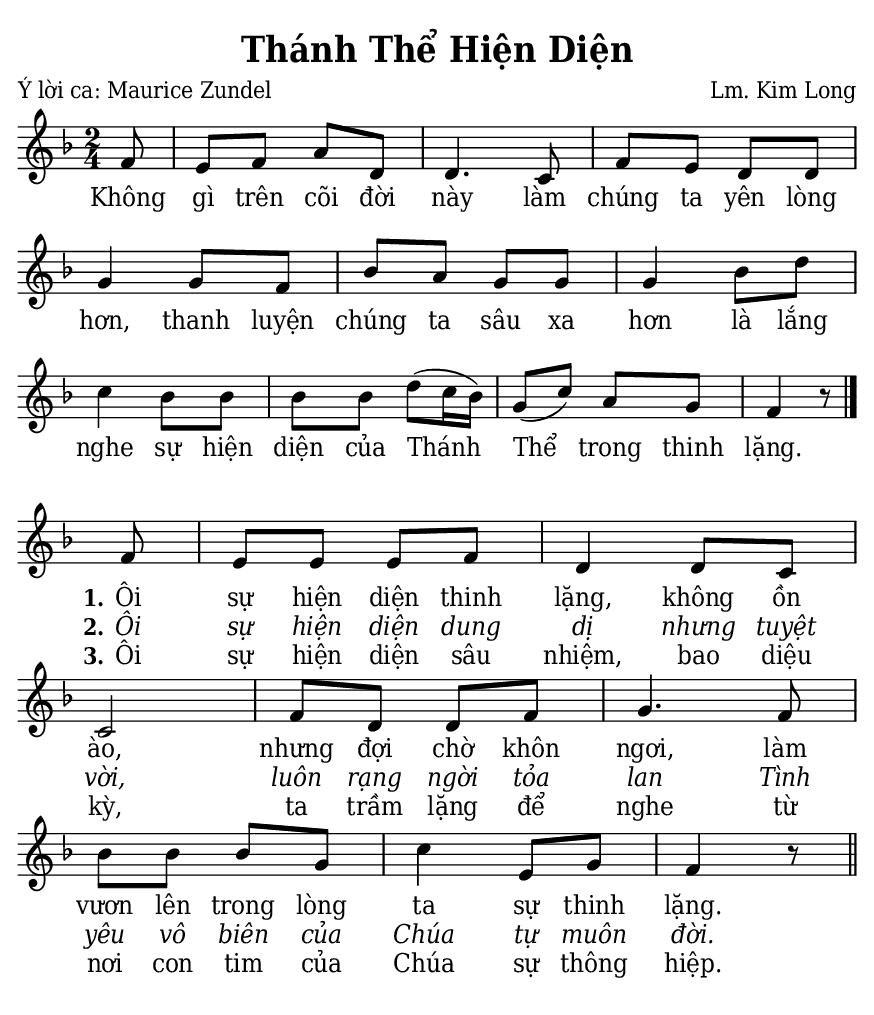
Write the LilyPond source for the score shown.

% Cài đặt chung
\version "2.24.3"
\include "english.ly"

\header {
  title = "Thánh Thể Hiện Diện"
  poet = "Ý lời ca: Maurice Zundel"
  composer = "Lm. Kim Long"
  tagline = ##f
}

% Nhạc
nhacPhanMot = \relative c' {
  \key f \major
  \time 2/4
  \partial 8 f8 |
  e f a d, |
  d4. c8 |
  f e d d |
  g4 g8 f |
  bf8 a g g |
  g4 bf8 d |
  c4 bf8 bf |
  bf bf d (c16 bf) |
  g8 (c) a g |
  f4 r8 \bar "|."
}

nhacPhanHai = \relative c' {
  \key f \major
  \time 2/4
  \partial 8 f8 |
  e e e f |
  d4 d8 c |
  c2 |
  f8 d d f |
  g4. f8 |
  bf bf bf g |
  c4 e,8 g |
  f4 r8 \bar "||"
}

% Lời
loiPhanMot = \lyricmode {
  Không gì trên cõi đời này làm chúng ta yên lòng hơn,
  thanh luyện chúng ta sâu xa hơn là lắng nghe
  sự hiện diện của Thánh Thể trong thinh lặng.
}

loiPhanHai = \lyricmode {
  <<
    {
      \set stanza = "1."
      Ôi sự hiện diện thinh lặng, không ồn ào, nhưng đợi chờ khôn ngơi,
      làm vươn lên trong lòng ta sự thinh lặng.
    }
    \new Lyrics {
	    \set associatedVoice = "beSop"
	    \set stanza = "2."
      \override Lyrics.LyricText.font-shape = #'italic
      Ôi sự hiện diện dung dị nhưng tuyệt vời,
      luôn rạng ngời tỏa lan Tình yêu vô biên của Chúa tự muôn đời.
    }
    \new Lyrics {
	    \set associatedVoice = "beSop"
	    \set stanza = "3."
      Ôi sự hiện diện sâu nhiệm, bao diệu kỳ,
      ta trầm lặng để nghe từ nơi con tim của Chúa sự thông hiệp.
    }
  >>
}

% Dàn trang
\paper {
  #(set-paper-size "a5")
  top-margin = 3\mm
  bottom-margin = 3\mm
  left-margin = 3\mm
  right-margin = 3\mm
  indent = #0
  #(define fonts
	 (make-pango-font-tree "Deja Vu Serif Condensed"
	 		       "Deja Vu Serif Condensed"
			       "Deja Vu Serif Condensed"
			       (/ 20 20)))
  print-page-number = ##f
}

\score {
  <<
    \new Staff <<
        \clef treble
        \new Voice = beSop {
          \nhacPhanMot
        }
      \new Lyrics \lyricsto beSop \loiPhanMot
    >>
  >>
  \layout {
    \override Lyrics.LyricSpace.minimum-distance = #2
    \override Score.BarNumber.break-visibility = ##(#f #f #f)
    \override Score.SpacingSpanner.uniform-stretching = ##t
    \override LyricHyphen.minimum-distance = #1
    ragged-last = ##f
  }
}

\score {
  <<
    \new Staff <<
        \clef treble
        \new Voice = beSop {
          \nhacPhanHai
        }
      \new Lyrics \lyricsto beSop \loiPhanHai
    >>
  >>
  \layout {
    \override Staff.TimeSignature.transparent = ##t
    \override Lyrics.LyricSpace.minimum-distance = #2
    \override Score.BarNumber.break-visibility = ##(#f #f #f)
    \override Score.SpacingSpanner.uniform-stretching = ##t
    ragged-last = ##f
  }
}
